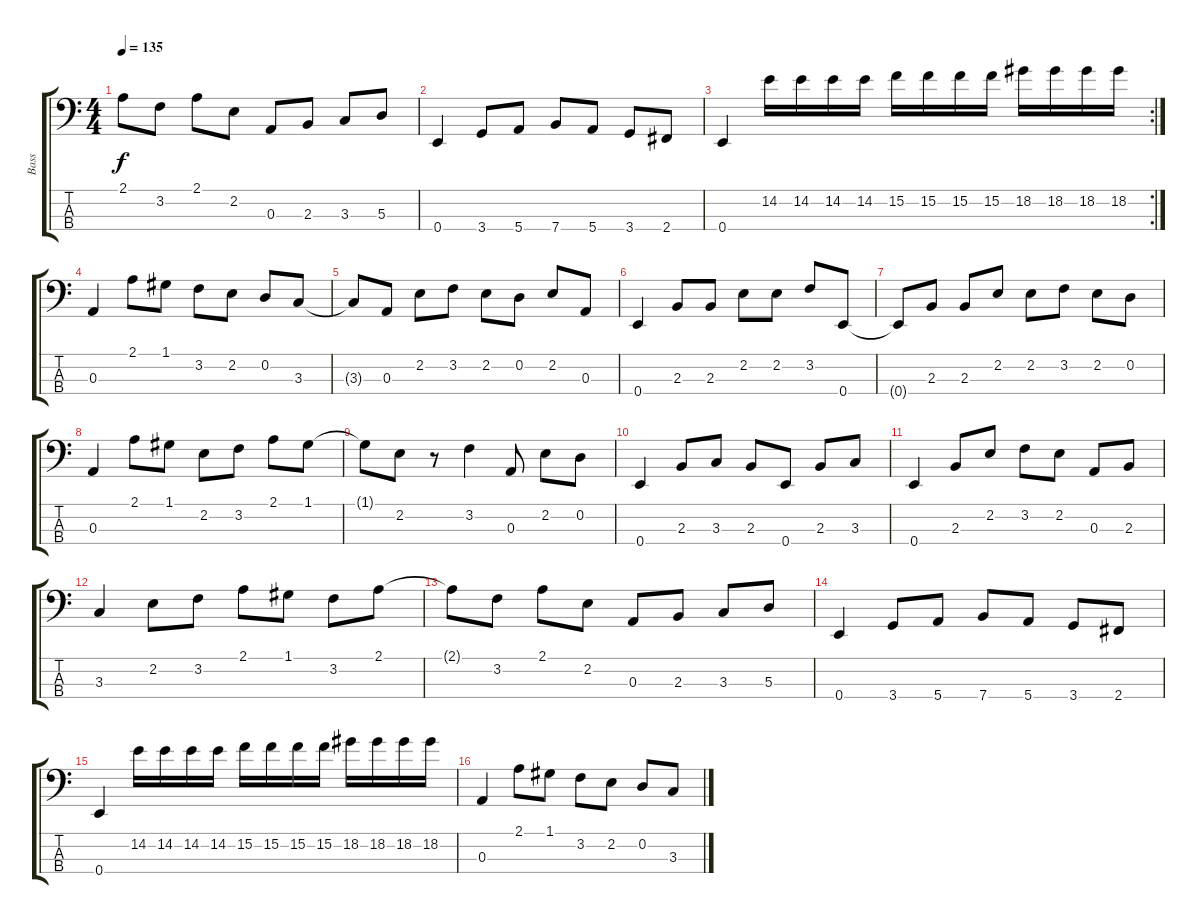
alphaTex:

\track ("Bass" "Bass") {instrument acousticbass}
\staff {score tabs}
\tuning (G2 D2 A1 E1) {hide}
\ts (4 4)
\tempo 135
\clef f4
\ks c
2.1{t}.8{dy f} 3.2.8 2.1.8 2.2.8 0.3.8 2.3.8 3.3.8 5.3.8 |
0.4.4 3.4.8 5.4.8 7.4.8 5.4.8 3.4.8 2.4.8 |
\rc 2
0.4.4 14.2.16 14.2.16 14.2.16 14.2.16 15.2.16 15.2.16 15.2.16 15.2.16 18.2.16 18.2.16 18.2.16 18.2.16 |
0.3.4 2.1.8 1.1.8 3.2.8 2.2.8 0.2.8 3.3.8 |
3.3{t}.8 0.3.8 2.2.8 3.2.8 2.2.8 0.2.8 2.2.8 0.3.8 |
0.4.4 2.3.8 2.3.8 2.2.8 2.2.8 3.2.8 0.4.8 |
0.4{t}.8 2.3.8 2.3.8 2.2.8 2.2.8 3.2.8 2.2.8 0.2.8 |
0.3.4 2.1.8 1.1.8 2.2.8 3.2.8 2.1.8 1.1.8 |
1.1{t}.8 2.2.8 r.8 3.2.4 0.3.8 2.2.8 0.2.8 |
0.4.4 2.3.8 3.3.8 2.3.8 0.4.8 2.3.8 3.3.8 |
0.4.4 2.3.8 2.2.8 3.2.8 2.2.8 0.3.8 2.3.8 |
3.3.4 2.2.8 3.2.8 2.1.8 1.1.8 3.2.8 2.1.8 |
2.1{t}.8 3.2.8 2.1.8 2.2.8 0.3.8 2.3.8 3.3.8 5.3.8 |
0.4.4 3.4.8 5.4.8 7.4.8 5.4.8 3.4.8 2.4.8 |
0.4.4 14.2.16 14.2.16 14.2.16 14.2.16 15.2.16 15.2.16 15.2.16 15.2.16 18.2.16 18.2.16 18.2.16 18.2.16 |
0.3.4 2.1.8 1.1.8 3.2.8 2.2.8 0.2.8 3.3.8
